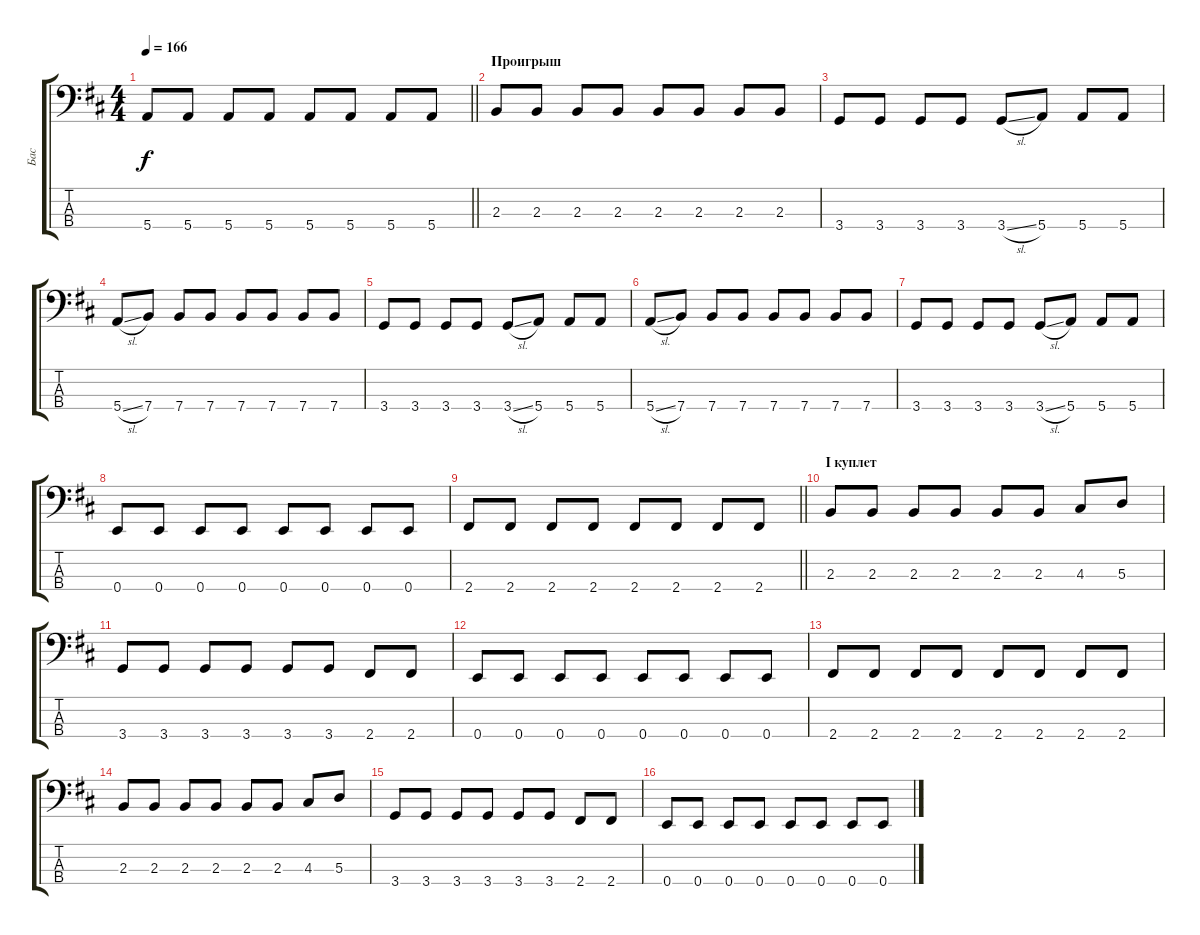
\track ("Бас" "Бас") {instrument electricbassfinger}
\staff {score tabs}
\tuning (G2 D2 A1 E1) {hide}
\ts (4 4)
\tempo 166
\clef f4
\barLineRight lightlight
\ks bminor
5.4.8{dy f} 5.4.8 5.4.8 5.4.8 5.4.8 5.4.8 5.4.8 5.4.8 |
\section ("" "Проигрыш")
2.3.8 2.3.8 2.3.8 2.3.8 2.3.8 2.3.8 2.3.8 2.3.8 |
3.4.8 3.4.8 3.4.8 3.4.8 3.4{sl}.8 5.4.8 5.4.8 5.4.8 |
5.4{sl}.8 7.4.8 7.4.8 7.4.8 7.4.8 7.4.8 7.4.8 7.4.8 |
3.4.8 3.4.8 3.4.8 3.4.8 3.4{sl}.8 5.4.8 5.4.8 5.4.8 |
5.4{sl}.8 7.4.8 7.4.8 7.4.8 7.4.8 7.4.8 7.4.8 7.4.8 |
3.4.8 3.4.8 3.4.8 3.4.8 3.4{sl}.8 5.4.8 5.4.8 5.4.8 |
0.4.8 0.4.8 0.4.8 0.4.8 0.4.8 0.4.8 0.4.8 0.4.8 |
\barLineRight lightlight
2.4.8 2.4.8 2.4.8 2.4.8 2.4.8 2.4.8 2.4.8 2.4.8 |
\section ("" "I куплет")
2.3.8 2.3.8 2.3.8 2.3.8 2.3.8 2.3.8 4.3.8 5.3.8 |
3.4.8 3.4.8 3.4.8 3.4.8 3.4.8 3.4.8 2.4.8 2.4.8 |
0.4.8 0.4.8 0.4.8 0.4.8 0.4.8 0.4.8 0.4.8 0.4.8 |
2.4.8 2.4.8 2.4.8 2.4.8 2.4.8 2.4.8 2.4.8 2.4.8 |
2.3.8 2.3.8 2.3.8 2.3.8 2.3.8 2.3.8 4.3.8 5.3.8 |
3.4.8 3.4.8 3.4.8 3.4.8 3.4.8 3.4.8 2.4.8 2.4.8 |
0.4.8 0.4.8 0.4.8 0.4.8 0.4.8 0.4.8 0.4.8 0.4.8
